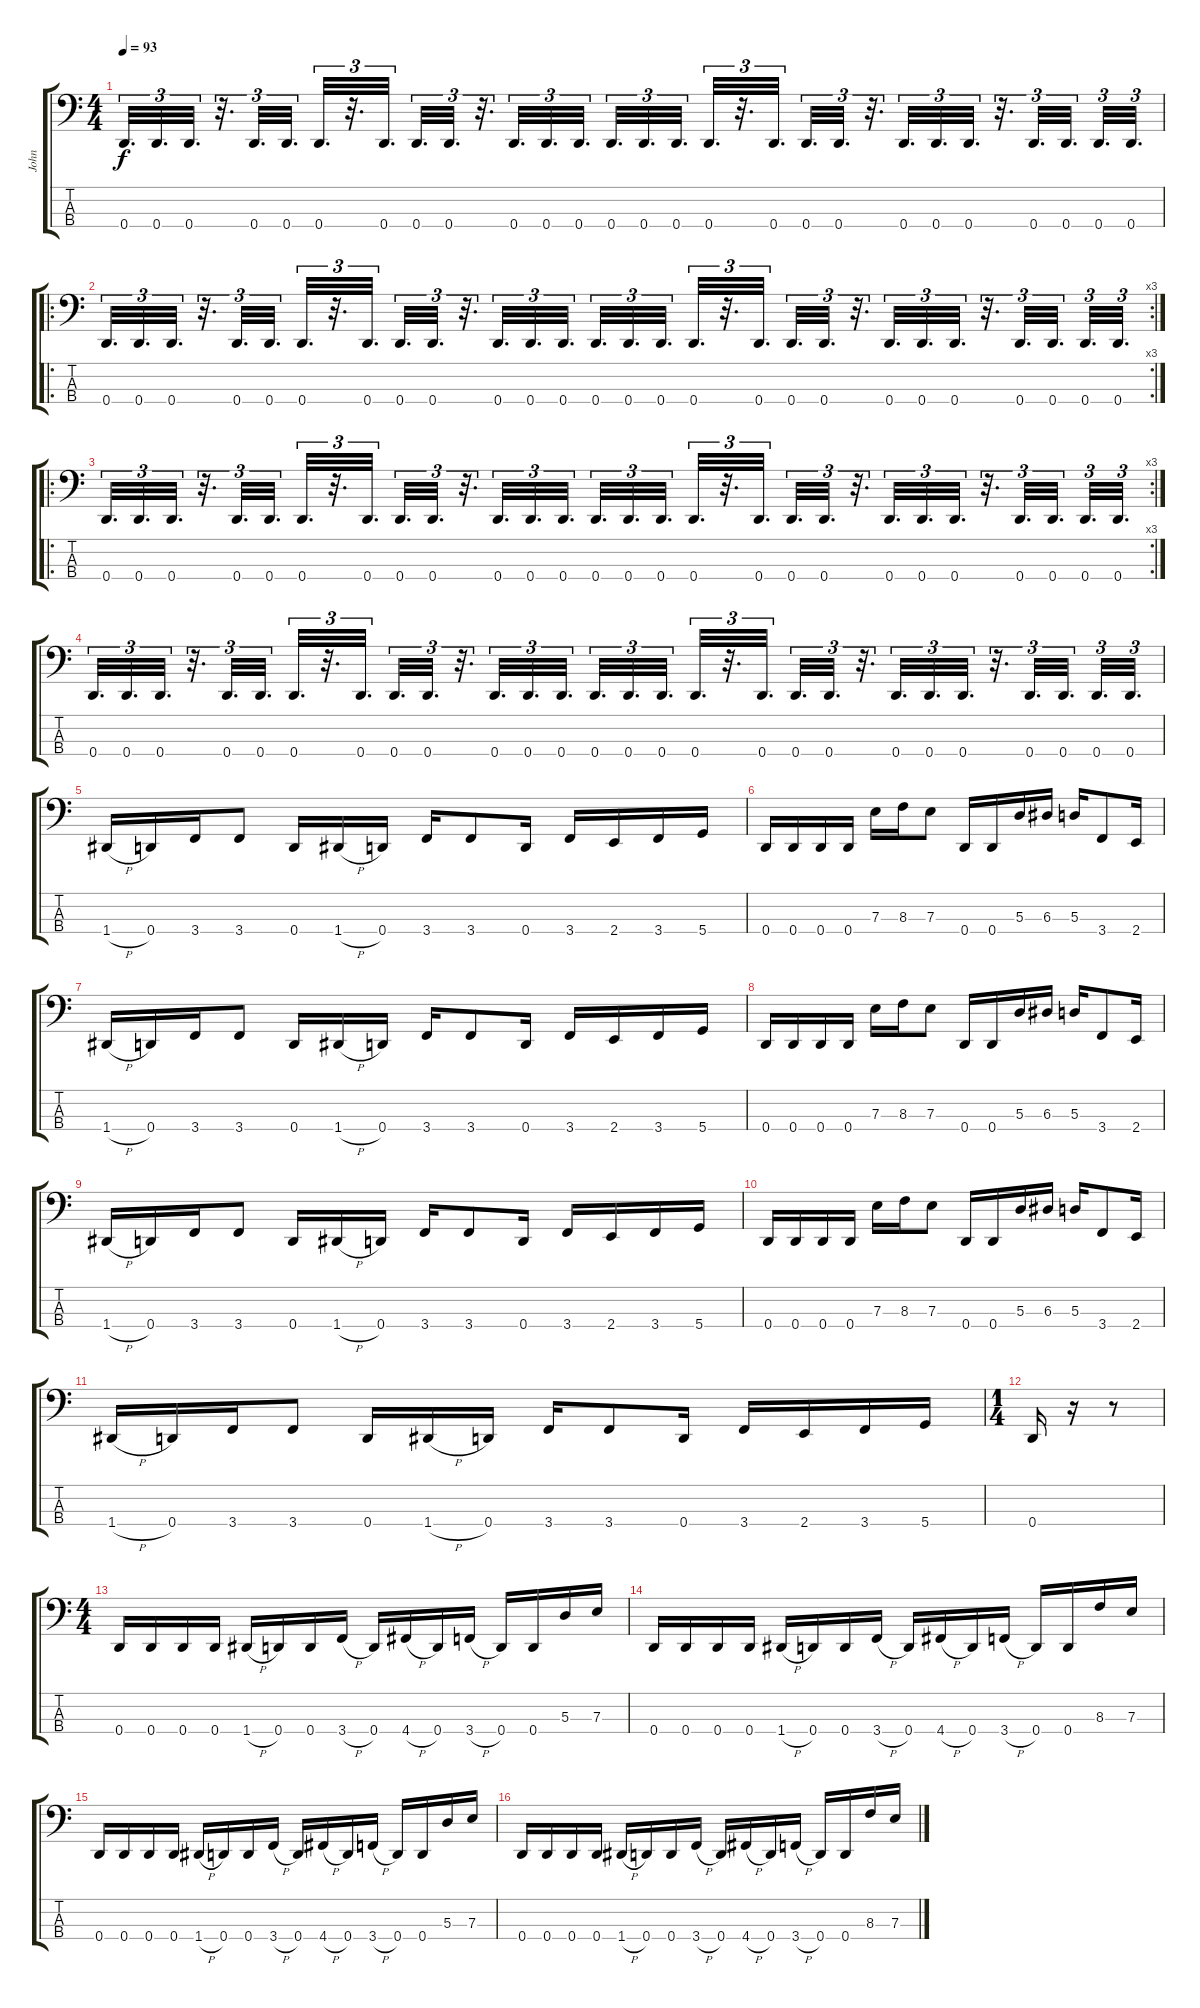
\track ("John" "John") {solo instrument electricbassfinger}
\staff {score tabs}
\tuning (G2 D2 A1 D1) {hide}
\ts (4 4)
\tempo 93
\clef f4
\ks c
0.4.32{d tu (3 2) dy f} 0.4.32{d tu (3 2)} 0.4.32{d tu (3 2)} r.32{d tu (3 2)} 0.4.32{d tu (3 2)} 0.4.32{d tu (3 2)} 0.4.32{d tu (3 2)} r.32{d tu (3 2)} 0.4.32{d tu (3 2)} 0.4.32{d tu (3 2)} 0.4.32{d tu (3 2)} r.32{d tu (3 2)} 0.4.32{d tu (3 2)} 0.4.32{d tu (3 2)} 0.4.32{d tu (3 2)} 0.4.32{d tu (3 2)} 0.4.32{d tu (3 2)} 0.4.32{d tu (3 2)} 0.4.32{d tu (3 2)} r.32{d tu (3 2)} 0.4.32{d tu (3 2)} 0.4.32{d tu (3 2)} 0.4.32{d tu (3 2)} r.32{d tu (3 2)} 0.4.32{d tu (3 2)} 0.4.32{d tu (3 2)} 0.4.32{d tu (3 2)} r.32{d tu (3 2)} 0.4.32{d tu (3 2)} 0.4.32{d tu (3 2)} 0.4.32{d tu (3 2)} 0.4.32{d tu (3 2)} |
\ro
\rc 3
0.4.32{d tu (3 2)} 0.4.32{d tu (3 2)} 0.4.32{d tu (3 2)} r.32{d tu (3 2)} 0.4.32{d tu (3 2)} 0.4.32{d tu (3 2)} 0.4.32{d tu (3 2)} r.32{d tu (3 2)} 0.4.32{d tu (3 2)} 0.4.32{d tu (3 2)} 0.4.32{d tu (3 2)} r.32{d tu (3 2)} 0.4.32{d tu (3 2)} 0.4.32{d tu (3 2)} 0.4.32{d tu (3 2)} 0.4.32{d tu (3 2)} 0.4.32{d tu (3 2)} 0.4.32{d tu (3 2)} 0.4.32{d tu (3 2)} r.32{d tu (3 2)} 0.4.32{d tu (3 2)} 0.4.32{d tu (3 2)} 0.4.32{d tu (3 2)} r.32{d tu (3 2)} 0.4.32{d tu (3 2)} 0.4.32{d tu (3 2)} 0.4.32{d tu (3 2)} r.32{d tu (3 2)} 0.4.32{d tu (3 2)} 0.4.32{d tu (3 2)} 0.4.32{d tu (3 2)} 0.4.32{d tu (3 2)} |
\ro
\rc 3
0.4.32{d tu (3 2)} 0.4.32{d tu (3 2)} 0.4.32{d tu (3 2)} r.32{d tu (3 2)} 0.4.32{d tu (3 2)} 0.4.32{d tu (3 2)} 0.4.32{d tu (3 2)} r.32{d tu (3 2)} 0.4.32{d tu (3 2)} 0.4.32{d tu (3 2)} 0.4.32{d tu (3 2)} r.32{d tu (3 2)} 0.4.32{d tu (3 2)} 0.4.32{d tu (3 2)} 0.4.32{d tu (3 2)} 0.4.32{d tu (3 2)} 0.4.32{d tu (3 2)} 0.4.32{d tu (3 2)} 0.4.32{d tu (3 2)} r.32{d tu (3 2)} 0.4.32{d tu (3 2)} 0.4.32{d tu (3 2)} 0.4.32{d tu (3 2)} r.32{d tu (3 2)} 0.4.32{d tu (3 2)} 0.4.32{d tu (3 2)} 0.4.32{d tu (3 2)} r.32{d tu (3 2)} 0.4.32{d tu (3 2)} 0.4.32{d tu (3 2)} 0.4.32{d tu (3 2)} 0.4.32{d tu (3 2)} |
0.4.32{d tu (3 2)} 0.4.32{d tu (3 2)} 0.4.32{d tu (3 2)} r.32{d tu (3 2)} 0.4.32{d tu (3 2)} 0.4.32{d tu (3 2)} 0.4.32{d tu (3 2)} r.32{d tu (3 2)} 0.4.32{d tu (3 2)} 0.4.32{d tu (3 2)} 0.4.32{d tu (3 2)} r.32{d tu (3 2)} 0.4.32{d tu (3 2)} 0.4.32{d tu (3 2)} 0.4.32{d tu (3 2)} 0.4.32{d tu (3 2)} 0.4.32{d tu (3 2)} 0.4.32{d tu (3 2)} 0.4.32{d tu (3 2)} r.32{d tu (3 2)} 0.4.32{d tu (3 2)} 0.4.32{d tu (3 2)} 0.4.32{d tu (3 2)} r.32{d tu (3 2)} 0.4.32{d tu (3 2)} 0.4.32{d tu (3 2)} 0.4.32{d tu (3 2)} r.32{d tu (3 2)} 0.4.32{d tu (3 2)} 0.4.32{d tu (3 2)} 0.4.32{d tu (3 2)} 0.4.32{d tu (3 2)} |
1.4{h}.16 0.4.16 3.4.16 3.4.8 0.4.16 1.4{h}.16 0.4.16 3.4.16 3.4.8 0.4.16 3.4.16 2.4.16 3.4.16 5.4.16 |
0.4.16 0.4.16 0.4.16 0.4.16 7.3.16 8.3.16 7.3.8 0.4.16 0.4.16 5.3.16 6.3.16 5.3.16 3.4.8 2.4.16 |
1.4{h}.16 0.4.16 3.4.16 3.4.8 0.4.16 1.4{h}.16 0.4.16 3.4.16 3.4.8 0.4.16 3.4.16 2.4.16 3.4.16 5.4.16 |
0.4.16 0.4.16 0.4.16 0.4.16 7.3.16 8.3.16 7.3.8 0.4.16 0.4.16 5.3.16 6.3.16 5.3.16 3.4.8 2.4.16 |
1.4{h}.16 0.4.16 3.4.16 3.4.8 0.4.16 1.4{h}.16 0.4.16 3.4.16 3.4.8 0.4.16 3.4.16 2.4.16 3.4.16 5.4.16 |
0.4.16 0.4.16 0.4.16 0.4.16 7.3.16 8.3.16 7.3.8 0.4.16 0.4.16 5.3.16 6.3.16 5.3.16 3.4.8 2.4.16 |
1.4{h}.16 0.4.16 3.4.16 3.4.8 0.4.16 1.4{h}.16 0.4.16 3.4.16 3.4.8 0.4.16 3.4.16 2.4.16 3.4.16 5.4.16 |
\ts (1 4)
0.4.16 r.16 r.8 |
\ts (4 4)
0.4.16 0.4.16 0.4.16 0.4.16 1.4{h}.16 0.4.16 0.4.16 3.4{h}.16 0.4.16 4.4{h}.16 0.4.16 3.4{h}.16 0.4.16 0.4.16 5.3.16 7.3.16 |
0.4.16 0.4.16 0.4.16 0.4.16 1.4{h}.16 0.4.16 0.4.16 3.4{h}.16 0.4.16 4.4{h}.16 0.4.16 3.4{h}.16 0.4.16 0.4.16 8.3.16 7.3.16 |
0.4.16 0.4.16 0.4.16 0.4.16 1.4{h}.16 0.4.16 0.4.16 3.4{h}.16 0.4.16 4.4{h}.16 0.4.16 3.4{h}.16 0.4.16 0.4.16 5.3.16 7.3.16 |
0.4.16 0.4.16 0.4.16 0.4.16 1.4{h}.16 0.4.16 0.4.16 3.4{h}.16 0.4.16 4.4{h}.16 0.4.16 3.4{h}.16 0.4.16 0.4.16 8.3.16 7.3.16
